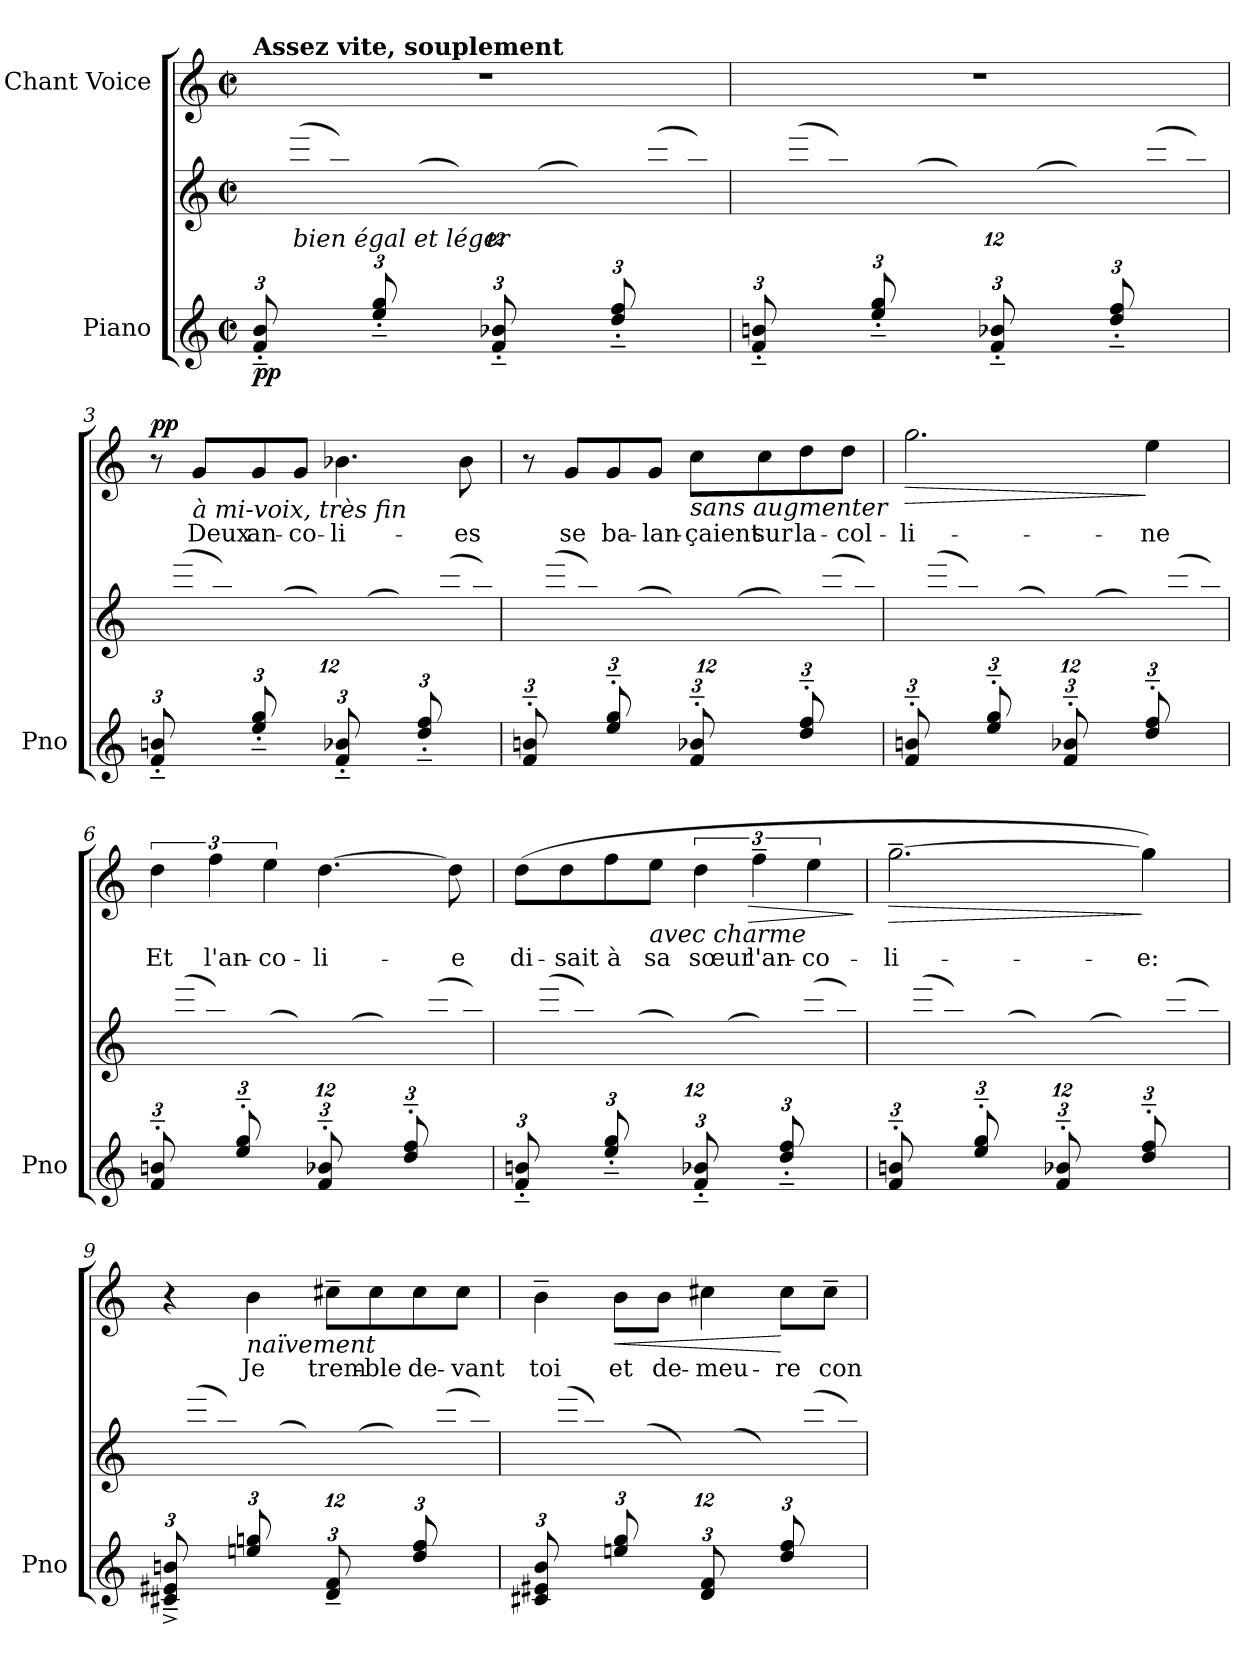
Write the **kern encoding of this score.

**kern	**kern	**dynam	**kern	**text	**dynam
*part2	*part2	*part2	*part1	*part1	*part1
*staff3	*staff2	*staff2/3	*staff1	*staff1	*staff1
*I"Piano	*	*	*I"Chant Voice	*	*
*I'Pno	*	*	*	*	*
*clefG2	*clefG2	*	*clefG2	*	*
*k[]	*k[]	*	*k[]	*	*
*M2/2	*M2/2	*	*M2/2	*	*
*met(c|)	*met(c|)	*	*met(c|)	*	*
*Xbrackettup	*	*	*	*	*
=1	=1	=1	=1	=1	=1
*^	*^	*	*	*	*
!	!	!	!	!	!LO:TX:a:B:t=Assez vite, souplement	!	!
!	!	!	!	!LO:DY:b=2	!	!	!
12f/'~ 12b/'~L	2ryy	12ryy	1ryy	pp	1r	.	.
!	!	!LO:TX:b:i:t=bien égal et léger	!	!	!	!	!
6ryy	.	(12gg\ 12eee\	.	.	.	.	.
.	.	12ee\' 12bb\'J)	.	.	.	.	.
12ee/'~ 12gg/'~L	.	12ryy	.	.	.	.	.
6ryy	.	(12g\ 12ee\	.	.	.	.	.
.	.	12e\' 12b\'J)	.	.	.	.	.
12f/'~ 12b-X/'~L	2ryy	12ryy	.	.	.	.	.
6ryy	.	(12g\ 12dd\	.	.	.	.	.
.	.	12d\' 12b-X\'J)	.	.	.	.	.
12dd/'~ 12ff/'~L	.	12ryy	.	.	.	.	.
6ryy	.	(12gg\ 12ddd\	.	.	.	.	.
.	.	12dd\' 12bb-X\'J)	.	.	.	.	.
*	*	*v	*v	*	*	*	*
=2	=2	=2	=2	=2	=2	=2
12f/'~ 12bn/'~L	2ryy	12ryy	.	1r	.	.
6ryy	.	(12gg\ 12eee\	.	.	.	.
.	.	12ee\' 12bbn\'J)	.	.	.	.
12ee/'~ 12gg/'~L	.	12ryy	.	.	.	.
6ryy	.	(12g\ 12ee\	.	.	.	.
.	.	12e\' 12b\'J)	.	.	.	.
12f/'~ 12b-X/'~L	2ryy	12ryy	.	.	.	.
6ryy	.	(12g\ 12dd\	.	.	.	.
.	.	12d\' 12b-X\'J)	.	.	.	.
12dd/'~ 12ff/'~L	.	12ryy	.	.	.	.
6ryy	.	(12gg\ 12ddd\	.	.	.	.
.	.	12dd\' 12bb-X\'J)	.	.	.	.
!!LO:LB:g=z
=3	=3	=3	=3	=3	=3	=3
!	!	!	!	!	!	!LO:DY:a
12f/'~ 12bn/'~L	2ryy	12ryy	.	8r	.	pp
6ryy	.	(12gg\ 12eee\	.	.	.	.
!	!	!	!	!LO:TX:b:i:t=à mi-voix, très fin	!	!
!	!	!	!	!	!LO:LY:b	!
.	.	.	.	8g/L	Deux	.
.	.	12ee\' 12bbn\'J)	.	.	.	.
!	!	!	!	!	!LO:LY:b	!
12ee/'~ 12gg/'~L	.	12ryy	.	8g/	an-	.
6ryy	.	(12g\ 12ee\	.	.	.	.
!	!	!	!	!	!LO:LY:b	!
.	.	.	.	8g/J	-co-	.
.	.	12e\' 12b\'J)	.	.	.	.
!	!	!	!	!	!LO:LY:b	!
12f/'~ 12b-X/'~L	2ryy	12ryy	.	4.b-X\	-li-	.
6ryy	.	(12g\ 12dd\	.	.	.	.
.	.	12d\' 12b-X\'J)	.	.	.	.
12dd/'~ 12ff/'~L	.	12ryy	.	.	.	.
6ryy	.	(12gg\ 12ddd\	.	.	.	.
!	!	!	!	!	!LO:LY:b	!
.	.	.	.	8b-\	-es	.
.	.	12dd\' 12bb-X\'J)	.	.	.	.
!!LO:LB:g=z
=4	=4	=4	=4	=4	=4	=4
12f/'~ 12bn/'~L	1ryy	12ryy	.	8r	.	.
6ryy	.	(12gg\ 12eee\	.	.	.	.
!	!	!	!	!	!LO:LY:b	!
.	.	.	.	8g/L	se	.
.	.	12ee\' 12bbn\'J)	.	.	.	.
!	!	!	!	!	!LO:LY:b	!
12ee/'~ 12gg/'~L	.	12ryy	.	8g/	ba-	.
6ryy	.	(12g\ 12ee\	.	.	.	.
!	!	!	!	!	!LO:LY:b	!
.	.	.	.	8g/J	-lan-	.
.	.	12e\' 12b\'J)	.	.	.	.
!	!	!	!	!LO:TX:b:i:t=sans augmenter	!	!
!	!	!	!	!	!LO:LY:b	!
12f/'~ 12b-X/'~L	.	12ryy	.	8cc\L	-çaient	.
6ryy	.	(12g\ 12dd\	.	.	.	.
!	!	!	!	!	!LO:LY:b	!
.	.	.	.	8cc\	sur	.
.	.	12d\' 12b-X\'J)	.	.	.	.
!	!	!	!	!	!LO:LY:b	!
12dd/'~ 12ff/'~L	.	12ryy	.	8dd\	la-	.
6ryy	.	(12gg\ 12ddd\	.	.	.	.
!	!	!	!	!	!LO:LY:b	!
.	.	.	.	8dd\J	-col-	.
.	.	12dd\' 12bb-X\'J)	.	.	.	.
=5	=5	=5	=5	=5	=5	=5
!	!	!	!	!	!LO:LY:b	!LO:HP:b
12f/'~ 12bn/'~L	1ryy	12ryy	.	2.gg\	-li-	>
6ryy	.	(12gg\ 12eee\	.	.	.	.
.	.	12ee\' 12bbn\'J)	.	.	.	.
12ee/'~ 12gg/'~L	.	12ryy	.	.	.	.
6ryy	.	(12g\ 12ee\	.	.	.	.
.	.	12e\' 12b\'J)	.	.	.	.
12f/'~ 12b-X/'~L	.	12ryy	.	.	.	.
6ryy	.	(12g\ 12dd\	.	.	.	.
.	.	12d\' 12b-X\'J)	.	.	.	.
!	!	!	!	!	!LO:LY:b	!
12dd/'~ 12ff/'~L	.	12ryy	.	4ee\	-ne	]
6ryy	.	(12gg\ 12ddd\	.	.	.	.
.	.	12dd\' 12bb-X\'J)	.	.	.	.
!!LO:LB:g=z
=6	=6	=6	=6	=6	=6	=6
!	!	!	!	!	!LO:LY:b	!
12f/'~ 12bn/'~L	1ryy	12ryy	.	6dd\	Et	.
6ryy	.	(12gg\ 12eee\	.	.	.	.
!	!	!	!	!	!LO:LY:b	!
.	.	12ee\' 12bbn\'J)	.	6ff\	l'an-	.
12ee/'~ 12gg/'~L	.	12ryy	.	.	.	.
!	!	!	!	!	!LO:LY:b	!
6ryy	.	(12g\ 12ee\	.	6ee\	-co-	.
.	.	12e\' 12b\'J)	.	.	.	.
!	!	!	!	!	!LO:LY:b	!
12f/'~ 12b-X/'~L	.	12ryy	.	[4.dd\	-li-	.
6ryy	.	(12g\ 12dd\	.	.	.	.
.	.	12d\' 12b-X\'J)	.	.	.	.
12dd/'~ 12ff/'~L	.	12ryy	.	.	.	.
6ryy	.	(12gg\ 12ddd\	.	.	.	.
!	!	!	!	!	!LO:LY:b	!
.	.	.	.	8dd\]	-e	.
.	.	12dd\' 12bb-X\'J)	.	.	.	.
!!LO:PB:g=z
=7	=7	=7	=7	=7	=7	=7
!	!	!	!	!	!LO:LY:b	!
12f/'~ 12bn/'~L	1ryy	12ryy	.	(8dd\L	di-	.
6ryy	.	(12gg\ 12eee\	.	.	.	.
!	!	!	!	!	!LO:LY:b	!
.	.	.	.	8dd\	-sait	.
.	.	12ee\' 12bbn\'J)	.	.	.	.
!	!	!	!	!	!LO:LY:b	!
12ee/'~ 12gg/'~L	.	12ryy	.	8ff\	à	.
6ryy	.	(12g\ 12ee\	.	.	.	.
!	!	!	!	!LO:TX:b:i:t=avec charme	!	!
!	!	!	!	!	!LO:LY:b	!
.	.	.	.	8ee\J	sa	.
.	.	12e\' 12b\'J)	.	.	.	.
!	!	!	!	!	!LO:LY:b	!
12f/'~ 12b-X/'~L	.	12ryy	.	6dd\	sœur	.
6ryy	.	(12g\ 12dd\	.	.	.	.
!	!	!	!	!	!LO:LY:b	!LO:HP:b
.	.	12d\' 12b-X\'J)	.	6ff~\	l'an-	>
12dd/'~ 12ff/'~L	.	12ryy	.	.	.	.
!	!	!	!	!	!LO:LY:b	!
6ryy	.	(12gg\ 12ddd\	.	6ee\	-co-	.
.	.	12dd\' 12bb-X\'J)	.	.	.	.
*v	*v	*	*	*	*	*
.	.	.	.	.	]
=8	=8	=8	=8	=8	=8
*^	*	*	*	*	*
!	!	!	!	!	!LO:LY:b	!LO:HP:b
12f/'~ 12bn/'~L	1ryy	12ryy	.	[2.gg~\	-li-	>
6ryy	.	(12gg\ 12eee\	.	.	.	.
.	.	12ee\' 12bbn\'J)	.	.	.	.
12ee/'~ 12gg/'~L	.	12ryy	.	.	.	.
6ryy	.	(12g\ 12ee\	.	.	.	.
.	.	12e\' 12b\'J)	.	.	.	.
12f/'~ 12b-X/'~L	.	12ryy	.	.	.	.
6ryy	.	(12g\ 12dd\	.	.	.	.
.	.	12d\' 12b-X\'J)	.	.	.	.
!	!	!	!	!	!LO:LY:b	!
12dd/'~ 12ff/'~L	.	12ryy	.	4gg\])	-e:	]
6ryy	.	(12gg\ 12ddd\	.	.	.	.
.	.	12dd\' 12bb-X\'J)	.	.	.	.
!!LO:LB:g=z
=9	=9	=9	=9	=9	=9	=9
12c#X/~^> 12e#X/~^> 12bn/~^>L	4ryy	12ryy	.	4r	.	.
6ryy	.	(12gg\ 12eeen\	.	.	.	.
.	.	12ee\' 12bbn\'J)	.	.	.	.
!	!	!	!	!LO:TX:b:i:t=naïvement	!	!
!	!	!	!	!	!LO:LY:b	!
12een/ 12ggn/L	4ryy	12ryy	.	4b\	Je	.
6ryy	.	(12g\ 12ee\	.	.	.	.
.	.	12e\' 12b\'J)	.	.	.	.
!	!	!	!	!	!LO:LY:b	!
12d/~ 12f/~L	2ryy	12ryy	.	8cc#X~\L	trem-	.
6ryy	.	(12f\ 12dd\	.	.	.	.
!	!	!	!	!	!LO:LY:b	!
.	.	.	.	8cc#\	-ble	.
.	.	12d\' 12b\'J)	.	.	.	.
!	!	!	!	!	!LO:LY:b	!
12dd/ 12ff/L	.	12ryy	.	8cc#\	de-	.
6ryy	.	(12ff\ 12ddd\	.	.	.	.
!	!	!	!	!	!LO:LY:b	!
.	.	.	.	8cc#\J	-vant	.
.	.	12dd\' 12bb\'J)	.	.	.	.
!!LO:LB:g=z
=10	=10	=10	=10	=10	=10	=10
!	!	!	!	!	!LO:LY:b	!
12c#X/ 12e#X/ 12b/L	4ryy	12ryy	.	4b~\	toi	.
6ryy	.	(12ggn\ 12eeen\	.	.	.	.
.	.	12ee\ 12bb\J)	.	.	.	.
!	!	!	!	!	!LO:LY:b	!LO:HP:b
12een/ 12gg/L	4ryy	12ryy	.	8b\L	et	<
6ryy	.	(12g\ 12ee\	.	.	.	.
!	!	!	!	!	!LO:LY:b	!
.	.	.	.	8b\J	de-	.
.	.	12e\ 12b\J)	.	.	.	.
!	!	!	!	!	!LO:LY:b	!
12d/ 12f/L	2ryy	12ryy	.	4cc#X\	-meu-	.
6ryy	.	(12f\ 12dd\	.	.	.	.
.	.	12d\ 12b\J)	.	.	.	.
!	!	!	!	!	!LO:LY:b	!
12dd/ 12ff/L	.	12ryy	.	8cc#\L	-re	[
6ryy	.	(12ff\ 12ddd\	.	.	.	.
!	!	!	!	!	!LO:LY:b	!
.	.	.	.	8cc#~\J	con-	.
.	.	12dd\ 12bb\J)	.	.	.	.
*v	*v	*	*	*	*	*
=	=	=	=	=	=
*-	*-	*-	*-	*-	*-
